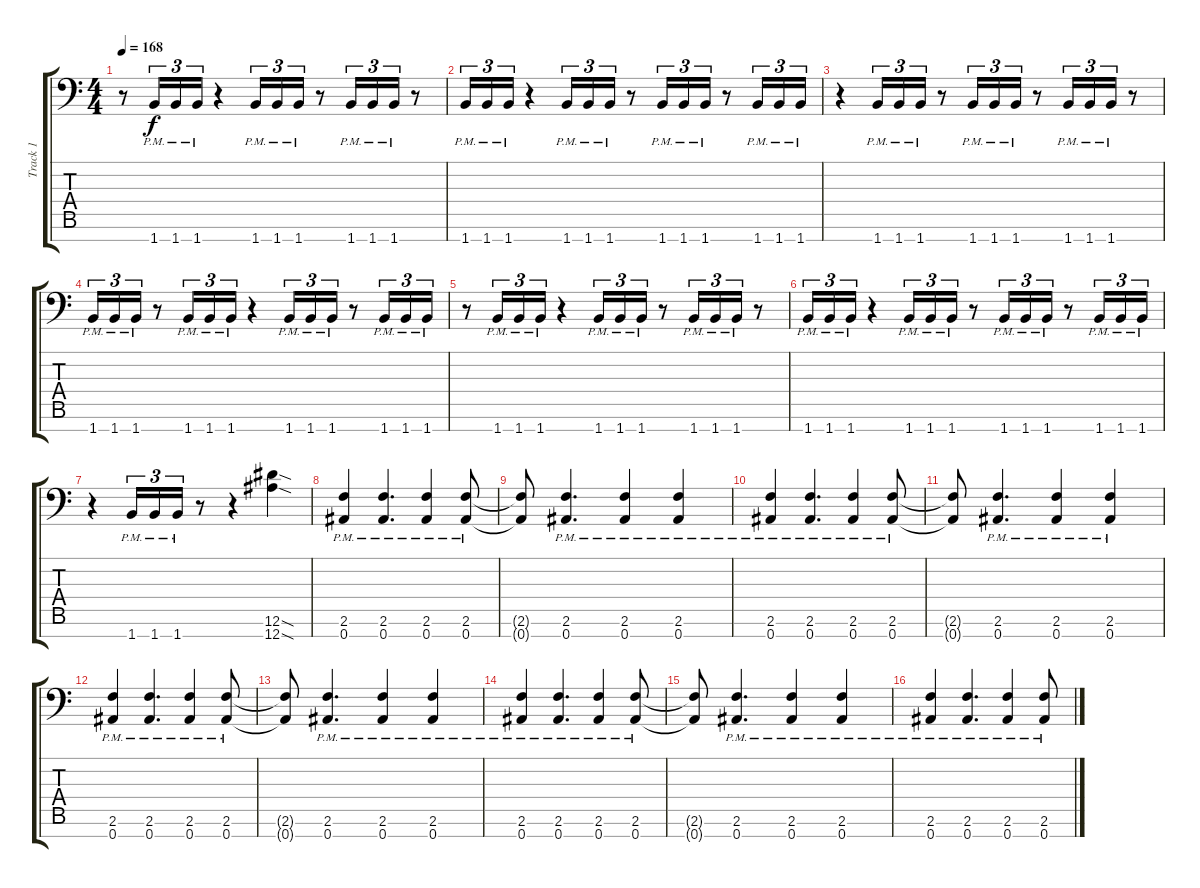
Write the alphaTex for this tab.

\track ("Track 1" "Track 1") {instrument overdrivenguitar}
\staff {score tabs}
\tuning (Eb4 Bb3 Gb3 Db3 Ab2 Eb2 Bb1) {hide}
\ts (4 4)
\tempo 168
\clef f4
\ks c
r.8{dy f} 1.7{pm}.16{tu (3 2)} 1.7{pm}.16{tu (3 2)} 1.7{pm}.16{tu (3 2)} r.4 1.7{pm}.16{tu (3 2)} 1.7{pm}.16{tu (3 2)} 1.7{pm}.16{tu (3 2)} r.8 1.7{pm}.16{tu (3 2)} 1.7{pm}.16{tu (3 2)} 1.7{pm}.16{tu (3 2)} r.8 |
1.7{pm}.16{tu (3 2)} 1.7{pm}.16{tu (3 2)} 1.7{pm}.16{tu (3 2)} r.4 1.7{pm}.16{tu (3 2)} 1.7{pm}.16{tu (3 2)} 1.7{pm}.16{tu (3 2)} r.8 1.7{pm}.16{tu (3 2)} 1.7{pm}.16{tu (3 2)} 1.7{pm}.16{tu (3 2)} r.8 1.7{pm}.16{tu (3 2)} 1.7{pm}.16{tu (3 2)} 1.7{pm}.16{tu (3 2)} |
r.4 1.7{pm}.16{tu (3 2)} 1.7{pm}.16{tu (3 2)} 1.7{pm}.16{tu (3 2)} r.8 1.7{pm}.16{tu (3 2)} 1.7{pm}.16{tu (3 2)} 1.7{pm}.16{tu (3 2)} r.8 1.7{pm}.16{tu (3 2)} 1.7{pm}.16{tu (3 2)} 1.7{pm}.16{tu (3 2)} r.8 |
1.7{pm}.16{tu (3 2)} 1.7{pm}.16{tu (3 2)} 1.7{pm}.16{tu (3 2)} r.8 1.7{pm}.16{tu (3 2)} 1.7{pm}.16{tu (3 2)} 1.7{pm}.16{tu (3 2)} r.4 1.7{pm}.16{tu (3 2)} 1.7{pm}.16{tu (3 2)} 1.7{pm}.16{tu (3 2)} r.8 1.7{pm}.16{tu (3 2)} 1.7{pm}.16{tu (3 2)} 1.7{pm}.16{tu (3 2)} |
r.8 1.7{pm}.16{tu (3 2)} 1.7{pm}.16{tu (3 2)} 1.7{pm}.16{tu (3 2)} r.4 1.7{pm}.16{tu (3 2)} 1.7{pm}.16{tu (3 2)} 1.7{pm}.16{tu (3 2)} r.8 1.7{pm}.16{tu (3 2)} 1.7{pm}.16{tu (3 2)} 1.7{pm}.16{tu (3 2)} r.8 |
1.7{pm}.16{tu (3 2)} 1.7{pm}.16{tu (3 2)} 1.7{pm}.16{tu (3 2)} r.4 1.7{pm}.16{tu (3 2)} 1.7{pm}.16{tu (3 2)} 1.7{pm}.16{tu (3 2)} r.8 1.7{pm}.16{tu (3 2)} 1.7{pm}.16{tu (3 2)} 1.7{pm}.16{tu (3 2)} r.8 1.7{pm}.16{tu (3 2)} 1.7{pm}.16{tu (3 2)} 1.7{pm}.16{tu (3 2)} |
r.4 1.7{pm}.16{tu (3 2)} 1.7{pm}.16{tu (3 2)} 1.7{pm}.16{tu (3 2)} r.8 r.4 (12.6{sod} 12.7{sod}).4 |
(2.6{pm} 0.7{pm}).4 (2.6{pm} 0.7{pm}).4{d} (2.6{pm} 0.7{pm}).4 (2.6{pm} 0.7{pm}).8 |
(2.6{t} 0.7{t}).8 (2.6{pm} 0.7{pm}).4{d} (2.6{pm} 0.7{pm}).4 (2.6{pm} 0.7{pm}).4 |
(2.6{pm} 0.7{pm}).4 (2.6{pm} 0.7{pm}).4{d} (2.6{pm} 0.7{pm}).4 (2.6{pm} 0.7{pm}).8 |
(2.6{t} 0.7{t}).8 (2.6{pm} 0.7{pm}).4{d} (2.6{pm} 0.7{pm}).4 (2.6{pm} 0.7{pm}).4 |
(2.6{pm} 0.7{pm}).4 (2.6{pm} 0.7{pm}).4{d} (2.6{pm} 0.7{pm}).4 (2.6{pm} 0.7{pm}).8 |
(2.6{t} 0.7{t}).8 (2.6{pm} 0.7{pm}).4{d} (2.6{pm} 0.7{pm}).4 (2.6{pm} 0.7{pm}).4 |
(2.6{pm} 0.7{pm}).4 (2.6{pm} 0.7{pm}).4{d} (2.6{pm} 0.7{pm}).4 (2.6{pm} 0.7{pm}).8 |
(2.6{t} 0.7{t}).8 (2.6{pm} 0.7{pm}).4{d} (2.6{pm} 0.7{pm}).4 (2.6{pm} 0.7{pm}).4 |
(2.6{pm} 0.7{pm}).4 (2.6{pm} 0.7{pm}).4{d} (2.6{pm} 0.7{pm}).4 (2.6{pm} 0.7{pm}).8
